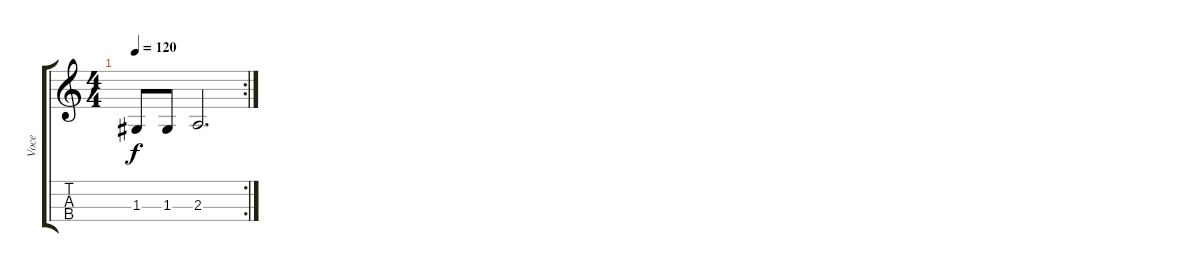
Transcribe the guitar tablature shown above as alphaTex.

\track ("Voce" "Voce") {instrument viola}
\staff {score tabs}
\tuning (A4 D4 G3 C3) {hide}
\rc 2
\ts (4 4)
\tempo 120
\clef g2
\ks c
1.3.8{dy f} 1.3.8 2.3.2{d}
